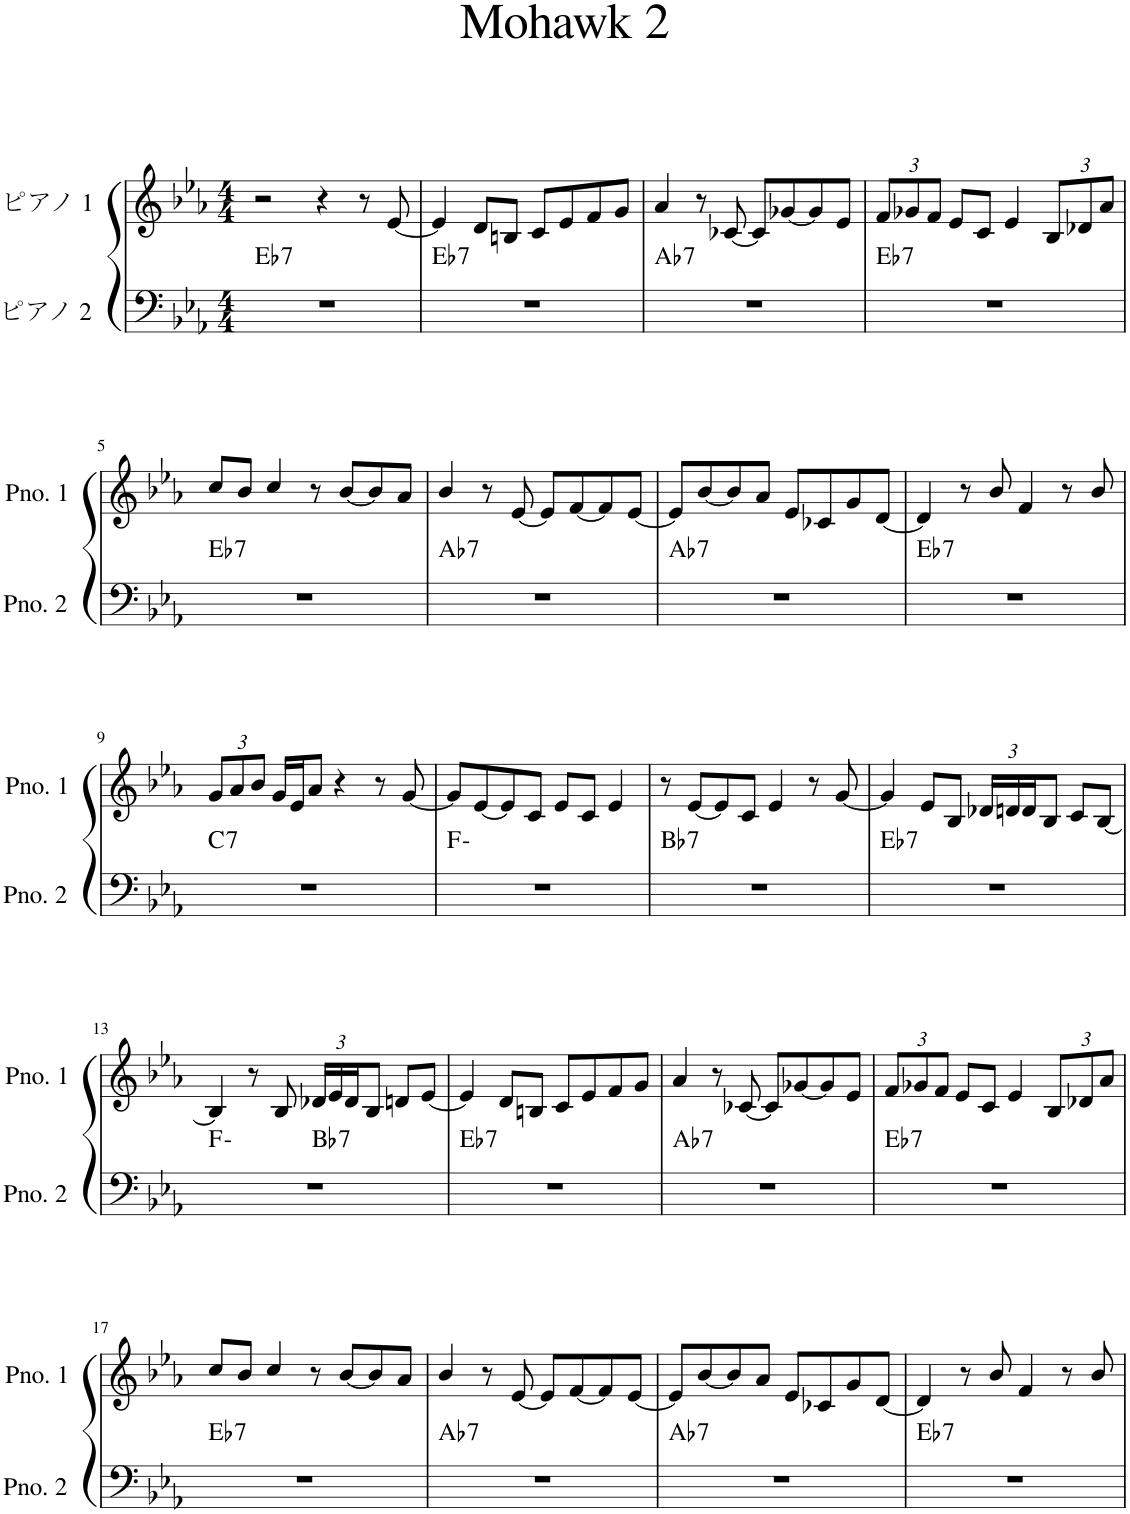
**kern	**harte	**kern
*part2	*part2	*part1
*staff2	*	*staff1
*I"ピアノ 2	*	*I"ピアノ 1
*clefF4	*	*clefG2
*k[b-e-a-]	*	*k[b-e-a-]
*M4/4	*	*M4/4
=1	=1	=1
!	!LO:H:kt=7	!
1r	Eb:7	2r
.	.	4r
.	.	8r
.	.	[8e-/
=2	=2	=2
!	!LO:H:kt=7	!
1r	Eb:7	4e-/]
.	.	8d/L
.	.	8Bn/J
.	.	8c/L
.	.	8e-/
.	.	8f/
.	.	8g/J
=3	=3	=3
!	!LO:H:kt=7	!
1r	Ab:7	4a-/
.	.	8r
.	.	[8c-X/
.	.	8c-/L]
.	.	[8g-X/
.	.	8g-/]
.	.	8e-/J
=4	=4	=4
*	*	*Xbrackettup
!	!LO:H:kt=7	!
1r	Eb:7	12f/L
.	.	12g-X/
.	.	12f/J
.	.	8e-/L
.	.	8c/J
.	.	4e-/
.	.	12B-/L
.	.	12d-X/
.	.	12a-/J
!!LO:LB:g=z
=5	=5	=5
!	!LO:H:kt=7	!
1r	Eb:7	8cc/L
.	.	8b-/J
.	.	4cc/
.	.	8r
.	.	[8b-/L
.	.	8b-/]
.	.	8a-/J
=6	=6	=6
!	!LO:H:kt=7	!
1r	Ab:7	4b-/
.	.	8r
.	.	[8e-/
.	.	8e-/L]
.	.	[8f/
.	.	8f/]
.	.	[8e-/J
=7	=7	=7
!	!LO:H:kt=7	!
1r	Ab:7	8e-/L]
.	.	[8b-/
.	.	8b-/]
.	.	8a-/J
.	.	8e-/L
.	.	8c-X/
.	.	8g/
.	.	[8d/J
=8	=8	=8
!	!LO:H:kt=7	!
1r	Eb:7	4d/]
.	.	8r
.	.	8b-/
.	.	4f/
.	.	8r
.	.	8b-/
!!LO:LB:g=z
=9	=9	=9
!	!LO:H:kt=7	!
1r	C:7	12g/L
.	.	12a-/
.	.	12b-/J
.	.	16g/LL
.	.	16e-/J
.	.	8a-/J
.	.	4r
.	.	8r
.	.	[8g/
=10	=10	=10
1r	F:min	8g/L]
.	.	[8e-/
.	.	8e-/]
.	.	8c/J
.	.	8e-/L
.	.	8c/J
.	.	4e-/
=11	=11	=11
!	!LO:H:kt=7	!
1r	Bb:7	8r
.	.	[8e-/L
.	.	8e-/]
.	.	8c/J
.	.	4e-/
.	.	8r
.	.	[8g/
=12	=12	=12
!	!LO:H:kt=7	!
1r	Eb:7	4g/]
.	.	8e-/L
.	.	8B-/J
.	.	24d-X/LL
.	.	24dn/
.	.	24d/J
.	.	8B-/J
.	.	8c/L
.	.	[8B-/J
!!LO:LB:g=z
=13	=13	=13
*^	*	*
1r	2ryy	F:min	4B-/]
.	.	.	8r
.	.	.	8B-/
!	!	!LO:H:kt=7	!
.	2ryy	Bb:7	24d-X/LL
.	.	.	24e-/
.	.	.	24d-/J
.	.	.	8B-/J
.	.	.	8dn/L
.	.	.	[8e-/J
=14	=14	=14	=14
!	!	!LO:H:kt=7	!
*v	*v	*	*
1r	Eb:7	4e-/]
.	.	8d/L
.	.	8Bn/J
.	.	8c/L
.	.	8e-/
.	.	8f/
.	.	8g/J
=15	=15	=15
!	!LO:H:kt=7	!
1r	Ab:7	4a-/
.	.	8r
.	.	[8c-X/
.	.	8c-/L]
.	.	[8g-X/
.	.	8g-/]
.	.	8e-/J
=16	=16	=16
!	!LO:H:kt=7	!
1r	Eb:7	12f/L
.	.	12g-X/
.	.	12f/J
.	.	8e-/L
.	.	8c/J
.	.	4e-/
.	.	12B-/L
.	.	12d-X/
.	.	12a-/J
!!LO:LB:g=z
=17	=17	=17
!	!LO:H:kt=7	!
1r	Eb:7	8cc/L
.	.	8b-/J
.	.	4cc/
.	.	8r
.	.	[8b-/L
.	.	8b-/]
.	.	8a-/J
=18	=18	=18
!	!LO:H:kt=7	!
1r	Ab:7	4b-/
.	.	8r
.	.	[8e-/
.	.	8e-/L]
.	.	[8f/
.	.	8f/]
.	.	[8e-/J
=19	=19	=19
!	!LO:H:kt=7	!
1r	Ab:7	8e-/L]
.	.	[8b-/
.	.	8b-/]
.	.	8a-/J
.	.	8e-/L
.	.	8c-X/
.	.	8g/
.	.	[8d/J
=20	=20	=20
!	!LO:H:kt=7	!
1r	Eb:7	4d/]
.	.	8r
.	.	8b-/
.	.	4f/
.	.	8r
.	.	8b-/
=	=	=
*-	*-	*-
